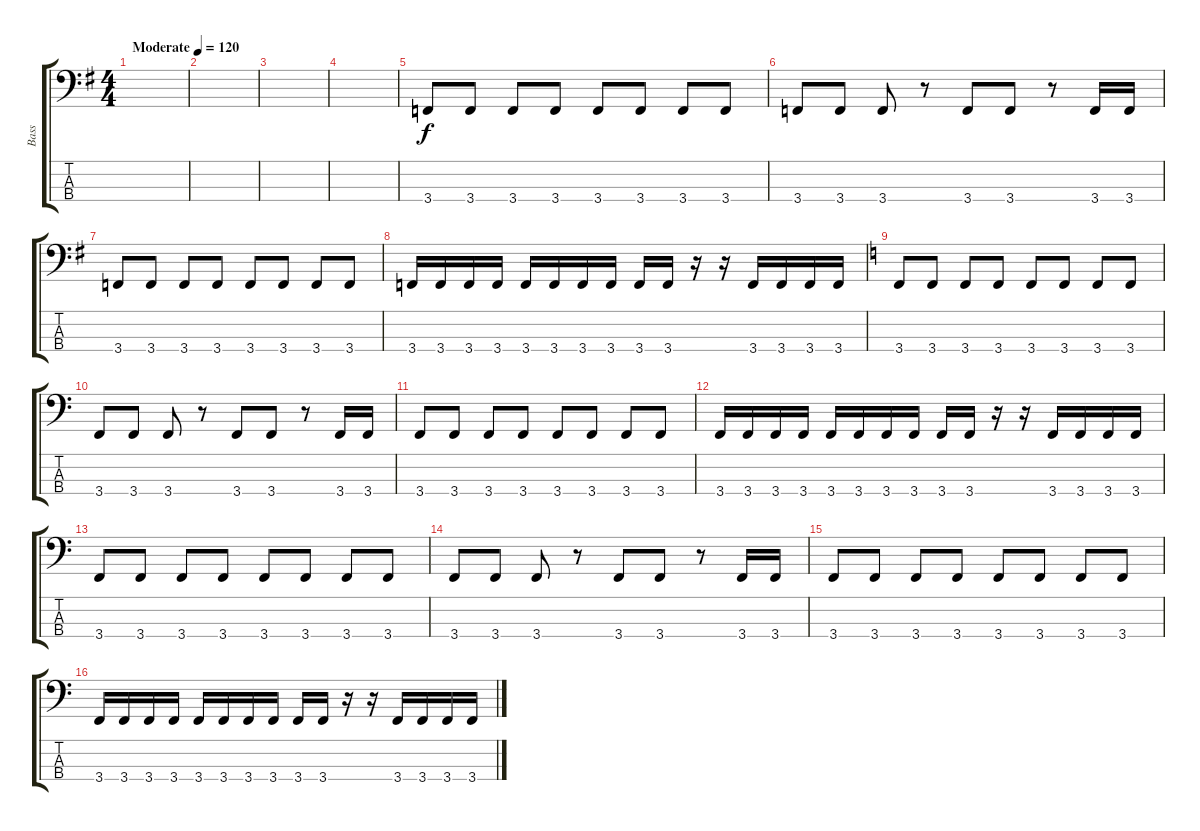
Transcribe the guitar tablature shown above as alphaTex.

\track ("Bass" "Bass") {instrument electricbasspick}
\staff {score tabs}
\tuning (F2 C2 G1 D1) {hide}
\ts (4 4)
\tempo (120 "Moderate")
\clef f4
\ks g
|
|
|
|
3.4.8 3.4.8 3.4.8 3.4.8 3.4.8 3.4.8 3.4.8 3.4.8 |
3.4.8 3.4.8 3.4.8 r.8 3.4.8 3.4.8 r.8 3.4.16 3.4.16 |
3.4.8 3.4.8 3.4.8 3.4.8 3.4.8 3.4.8 3.4.8 3.4.8 |
3.4.16 3.4.16 3.4.16 3.4.16 3.4.16 3.4.16 3.4.16 3.4.16 3.4.16 3.4.16 r.16 r.16 3.4.16 3.4.16 3.4.16 3.4.16 |
\ks c
3.4.8 3.4.8 3.4.8 3.4.8 3.4.8 3.4.8 3.4.8 3.4.8 |
3.4.8 3.4.8 3.4.8 r.8 3.4.8 3.4.8 r.8 3.4.16 3.4.16 |
3.4.8 3.4.8 3.4.8 3.4.8 3.4.8 3.4.8 3.4.8 3.4.8 |
3.4.16 3.4.16 3.4.16 3.4.16 3.4.16 3.4.16 3.4.16 3.4.16 3.4.16 3.4.16 r.16 r.16 3.4.16 3.4.16 3.4.16 3.4.16 |
3.4.8 3.4.8 3.4.8 3.4.8 3.4.8 3.4.8 3.4.8 3.4.8 |
3.4.8 3.4.8 3.4.8 r.8 3.4.8 3.4.8 r.8 3.4.16 3.4.16 |
3.4.8 3.4.8 3.4.8 3.4.8 3.4.8 3.4.8 3.4.8 3.4.8 |
3.4.16 3.4.16 3.4.16 3.4.16 3.4.16 3.4.16 3.4.16 3.4.16 3.4.16 3.4.16 r.16 r.16 3.4.16 3.4.16 3.4.16 3.4.16
